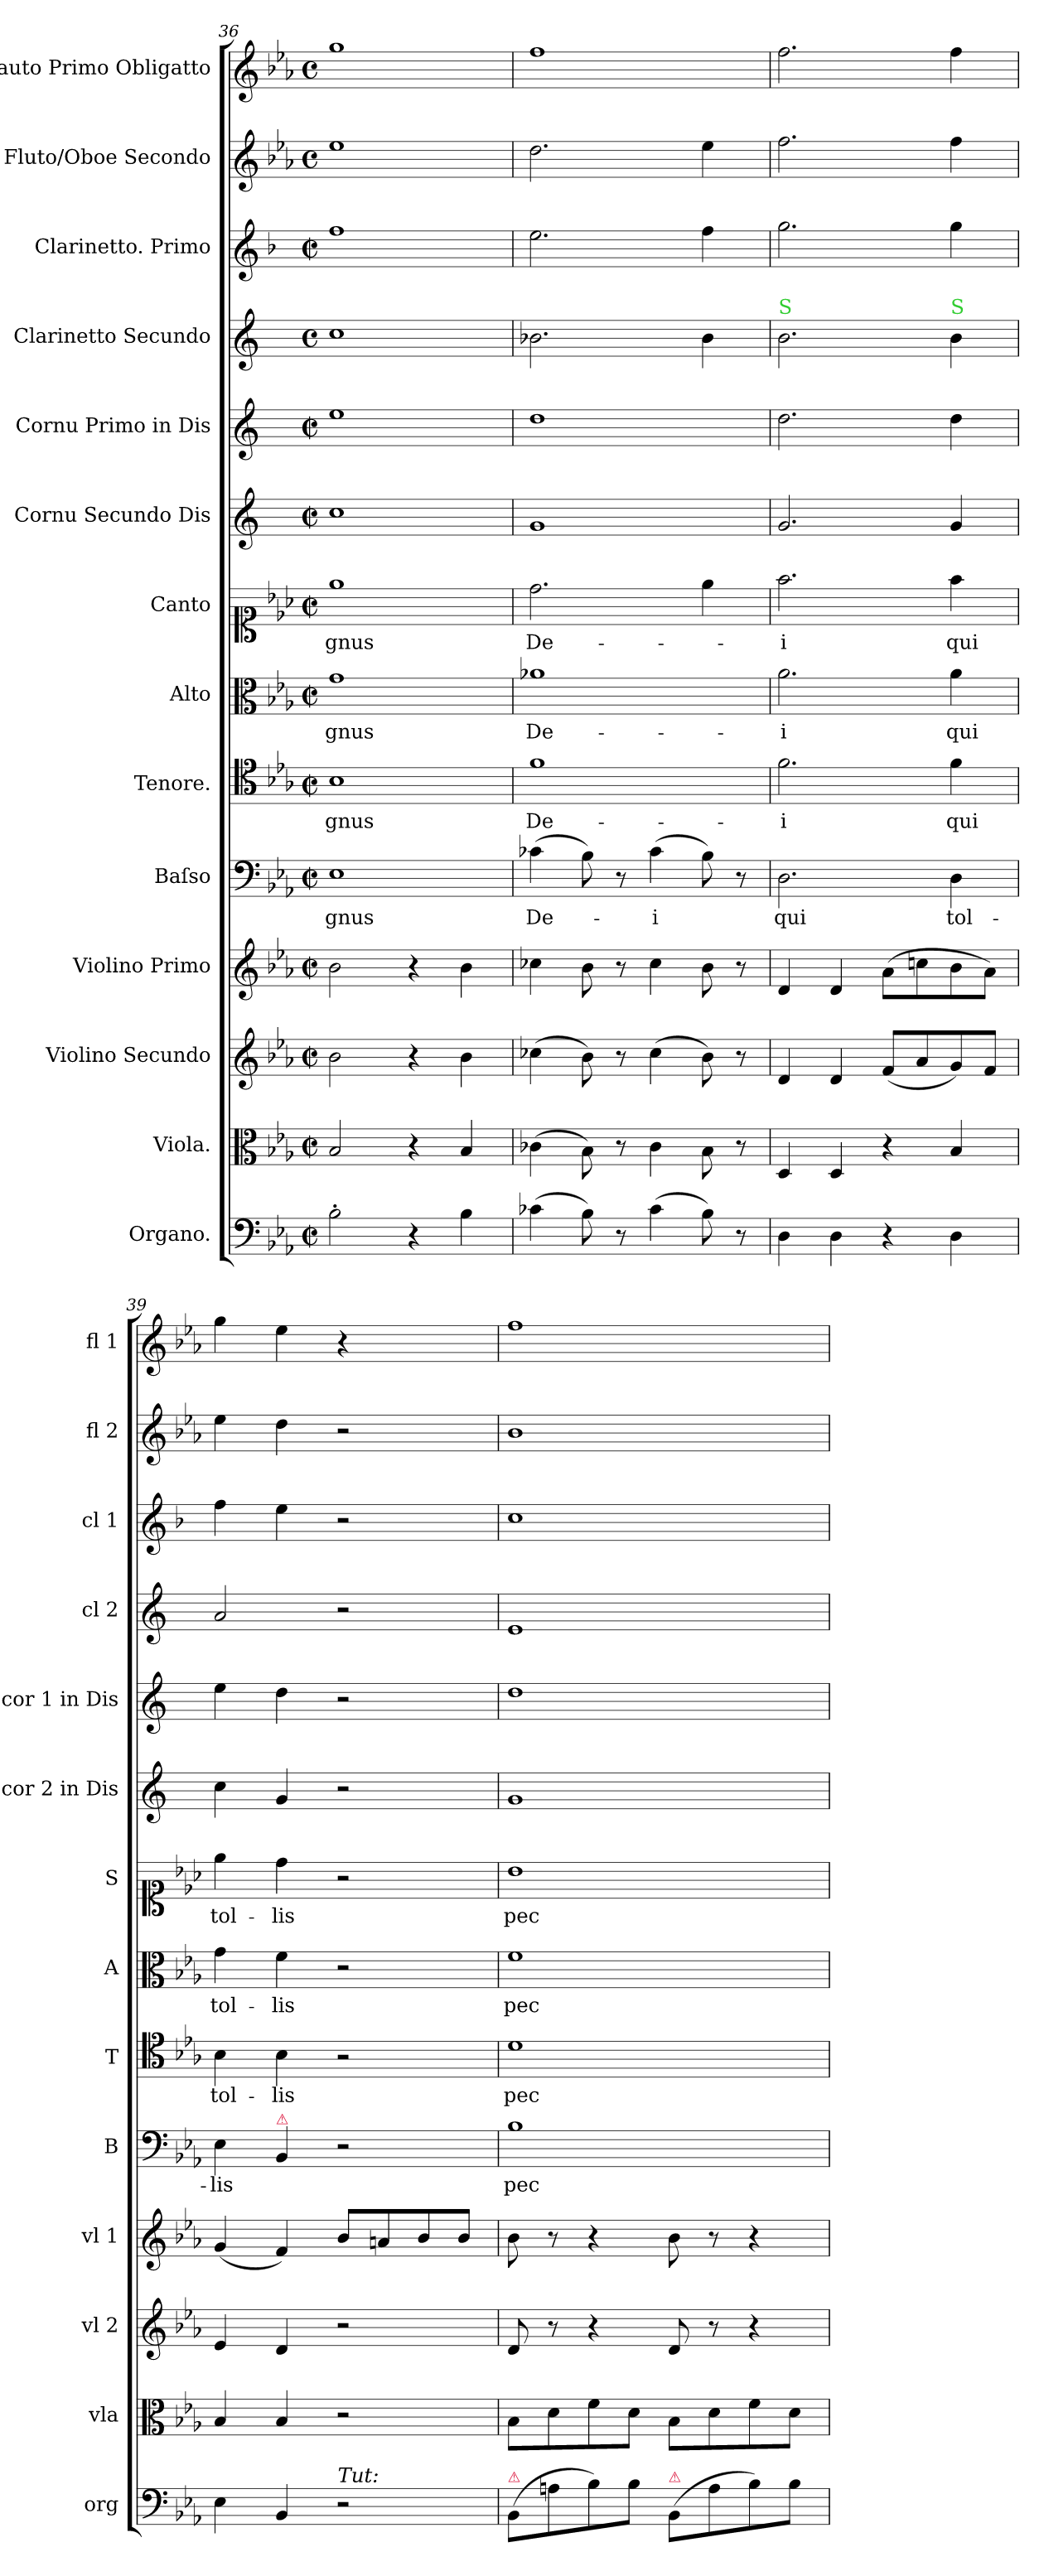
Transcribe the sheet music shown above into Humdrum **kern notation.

**kern	**kern	**dynam	**kern	**dynam	**kern	**kern	**text	**kern	**text	**kern	**text	**kern	**text	**kern	**kern	**kern	**kern	**kern	**kern
*part14	*part13	*part13	*part12	*part12	*part11	*part10	*part10	*part9	*part9	*part8	*part8	*part7	*part7	*part6	*part5	*part4	*part3	*part2	*part1
*staff14	*staff13	*staff13	*staff12	*staff12	*staff11	*staff10	*staff10	*staff9	*staff9	*staff8	*staff8	*staff7	*staff7	*staff6	*staff5	*staff4	*staff3	*staff2	*staff1
*I"Organo.	*I"Viola.	*	*I"Violino Secundo	*	*I"Violino Primo	*I"Baſso	*	*I"Tenore.	*	*I"Alto	*	*I"Canto	*	*I"Cornu Secundo Dis	*I"Cornu Primo in Dis	*I"Clarinetto Secundo	*I"Clarinetto. Primo	*I"Fluto/Oboe Secondo	*I"Flauto Primo Obligatto
*I'org	*I'vla	*	*I'vl 2	*	*I'vl 1	*I'B	*	*I'T	*	*I'A	*	*I'S	*	*I'cor 2 in Dis	*I'cor 1 in Dis	*I'cl 2	*I'cl 1	*I'fl 2	*I'fl 1
*clefF4	*clefC3	*	*clefG2	*	*clefG2	*clefF4	*	*clefC4	*	*clefC3	*	*clefC1	*	*clefG2	*clefG2	*clefG2	*clefG2	*clefG2	*clefG2
*	*	*	*	*	*	*	*	*	*	*	*	*	*	*ITrd-2c-3	*ITrd-2c-3	*ITrd1c2	*ITrd1c2	*	*
*k[b-e-a-]	*k[b-e-a-]	*	*k[b-e-a-]	*	*k[b-e-a-]	*k[b-e-a-]	*	*k[b-e-a-]	*	*k[b-e-a-]	*	*k[b-e-a-]	*	*k[b-e-a-]	*k[b-e-a-]	*k[b-e-]	*k[b-e-a-]	*k[b-e-a-]	*k[b-e-a-]
*E-:	*E-:	*	*E-:	*	*E-:	*E-:	*	*E-:	*	*E-:	*	*E-:	*	*	*	*	*E-:	*E-:	*E-:
*M2/2	*M2/2	*	*M2/2	*	*M2/2	*M2/2	*	*M2/2	*	*M2/2	*	*M2/2	*	*M2/2	*M2/2	*M2/2	*M2/2	*M2/2	*M2/2
*met(c|)	*met(c|)	*	*met(c|)	*	*met(c|)	*met(c|)	*	*met(c|)	*	*met(c|)	*	*met(c|)	*	*met(c|)	*met(c|)	*met(c)	*met(c|)	*met(c)	*met(c)
=36	=36	=36	=36	=36	=36	=36	=36	=36	=36	=36	=36	=36	=36	=36	=36	=36	=36	=36	=36
2B-'\	2B-/	.	2b-\	.	2b-\	1E-	-gnus	1B-	-gnus	1g	-gnus	1ee-	-gnus	1ee-	1gg	1b-	1ee-	1ee-	1gg
4r	4r	.	4r	.	4r	.	.	.	.	.	.	.	.	.	.	.	.	.	.
4B-\	4B-/	.	4b-\	.	4b-\	.	.	.	.	.	.	.	.	.	.	.	.	.	.
=37	=37	=37	=37	=37	=37	=37	=37	=37	=37	=37	=37	=37	=37	=37	=37	=37	=37	=37	=37
(4c-X\	(4c-X\	.	(4cc-X\	.	4cc-X\	(4c-X\	De-	1f	De-	1a-X	De-	2.dd\	De-	1b-	1ff	2.a-X\	2.dd\	2.dd\	1ff
8B-\)	8B-\)	.	8b-\)	.	8b-\	8B-\)	.	.	.	.	.	.	.	.	.	.	.	.	.
8r	8r	.	8r	.	8r	8r	.	.	.	.	.	.	.	.	.	.	.	.	.
(4c-\	4c-\	.	(4cc-\	.	4cc-\	(4c-\	-i	.	.	.	.	.	.	.	.	.	.	.	.
8B-\)	8B-\	.	8b-\)	.	8b-\	8B-\)	.	.	.	.	.	4ee-\	.	.	.	4a-\	4ee-\	4ee-\	.
8r	8r	.	8r	.	8r	8r	.	.	.	.	.	.	.	.	.	.	.	.	.
=38	=38	=38	=38	=38	=38	=38	=38	=38	=38	=38	=38	=38	=38	=38	=38	=38	=38	=38	=38
!	!	!	!	!	!	!	!	!	!	!	!	!	!	!	!	!LO:TX:a:color=limegreen:t=S	!	!	!
4D\	4D/	.	4d/	.	4d/	2.D\	qui	2.f\	-i	2.a-\	-i	2.ff\	-i	2.b-/	2.ff\	2.a\	2.ff\	2.ff\	2.ff\
4D\	4D/	.	4d/	.	4d/	.	.	.	.	.	.	.	.	.	.	.	.	.	.
4r	4r	.	(8f/L	.	(8a-\L	.	.	.	.	.	.	.	.	.	.	.	.	.	.
.	.	.	8a-/	.	8ccn\	.	.	.	.	.	.	.	.	.	.	.	.	.	.
!	!	!	!	!	!	!	!	!	!	!	!	!	!	!	!	!LO:TX:a:color=limegreen:t=S	!	!	!
4D\	4B-/	.	8g/)	.	8b-\	4D\	tol-	4f\	qui	4a-\	qui	4ff\	qui	4b-/	4ff\	4a\	4ff\	4ff\	4ff\
.	.	.	8f/J	.	8a-\J)	.	.	.	.	.	.	.	.	.	.	.	.	.	.
=39	=39	=39	=39	=39	=39	=39	=39	=39	=39	=39	=39	=39	=39	=39	=39	=39	=39	=39	=39
4E-\	4B-/	.	4e-/	.	(4g/	4E-\	-lis	4B-\	tol-	4g\	tol-	4ee-\	tol-	4ee-\	4gg\	2g/	4ee-\	4ee-\	4gg\
!	!	!	!	!	!	!LO:TX:a:color=crimson:t=⚠	!	!	!	!	!	!	!	!	!	!	!	!	!
4BB-/	4B-/	.	4d/	.	4f/)	4BB-i	.	4B-\	-lis	4f\	-lis	4dd\	-lis	4b-/	4ff\	.	4dd\	4dd\	4ee-\
!LO:TX:a:i:t=Tut&colon;	!	!	!	!	!	!	!	!	!	!	!	!	!	!	!	!	!	!	!
2r	2r	.	2r	.	8b-/L	2r	.	2r	.	2r	.	2r	.	2r	2r	2r	2r	2r	4r
.	.	.	.	.	8an/	.	.	.	.	.	.	.	.	.	.	.	.	.	.
.	.	.	.	.	8b-/	.	.	.	.	.	.	.	.	.	.	.	.	.	4ryy
.	.	.	.	.	8b-/J	.	.	.	.	.	.	.	.	.	.	.	.	.	.
=40	=40	=40	=40	=40	=40	=40	=40	=40	=40	=40	=40	=40	=40	=40	=40	=40	=40	=40	=40
!LO:TX:a:color=crimson:t=⚠	!	!	!	!	!	!	!	!	!	!	!	!	!	!	!	!	!	!	!
!	!	!LO:DY:a	!	!LO:DY:a	!	!	!	!	!	!	!	!	!	!	!	!	!	!	!
(8BB-/L	8B-\L	for	8d/	for	8b-\	1B-	pec-	1d	pec-	1f	pec-	1b-	pec-	1b-	1ff	1d	1b-	1b-	1ff
8An\	8d\	.	8r	.	8r	.	.	.	.	.	.	.	.	.	.	.	.	.	.
8B-\)	8f\	.	4r	.	4r	.	.	.	.	.	.	.	.	.	.	.	.	.	.
8B-\J	8d\J	.	.	.	.	.	.	.	.	.	.	.	.	.	.	.	.	.	.
!LO:TX:a:color=crimson:t=⚠	!	!	!	!	!	!	!	!	!	!	!	!	!	!	!	!	!	!	!
(8BB-/L	8B-\L	.	8d/	.	8b-\	.	.	.	.	.	.	.	.	.	.	.	.	.	.
8A\	8d\	.	8r	.	8r	.	.	.	.	.	.	.	.	.	.	.	.	.	.
8B-\)	8f\	.	4r	.	4r	.	.	.	.	.	.	.	.	.	.	.	.	.	.
8B-\J	8d\J	.	.	.	.	.	.	.	.	.	.	.	.	.	.	.	.	.	.
=	=	=	=	=	=	=	=	=	=	=	=	=	=	=	=	=	=	=	=
*-	*-	*-	*-	*-	*-	*-	*-	*-	*-	*-	*-	*-	*-	*-	*-	*-	*-	*-	*-
